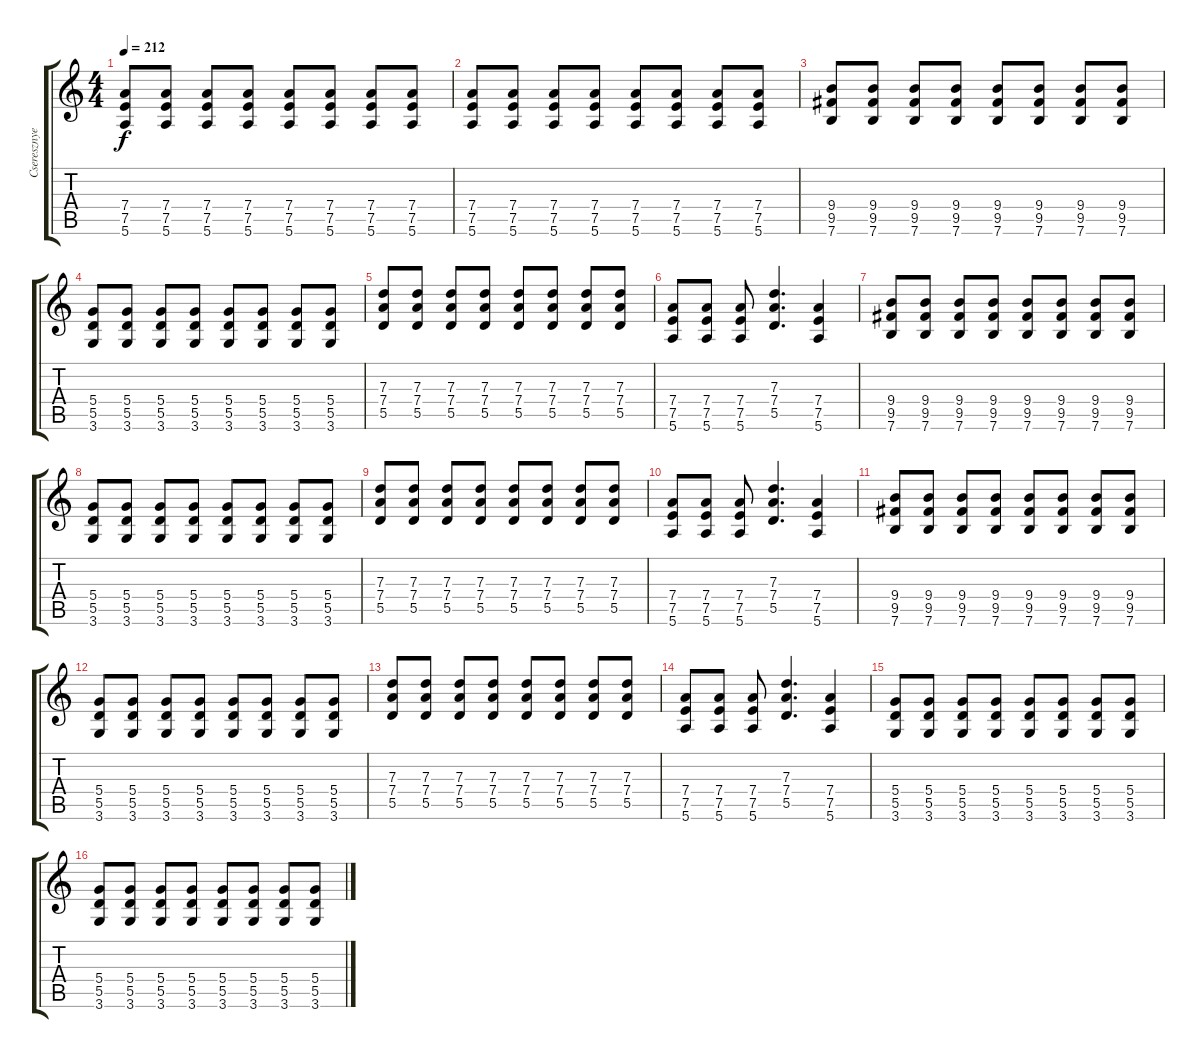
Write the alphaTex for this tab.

\track ("Cseresznye ritmus" "Cseresznye") {instrument distortionguitar}
\staff {score tabs}
\tuning (E4 B3 G3 D3 A2 E2) {hide}
\ts (4 4)
\tempo 212
\clef g2
\ks c
(7.4 7.5 5.6).8{dy f} (7.4 7.5 5.6).8 (7.4 7.5 5.6).8 (7.4 7.5 5.6).8 (7.4 7.5 5.6).8 (7.4 7.5 5.6).8 (7.4 7.5 5.6).8 (7.4 7.5 5.6).8 |
(7.4 7.5 5.6).8 (7.4 7.5 5.6).8 (7.4 7.5 5.6).8 (7.4 7.5 5.6).8 (7.4 7.5 5.6).8 (7.4 7.5 5.6).8 (7.4 7.5 5.6).8 (7.4 7.5 5.6).8 |
(9.4 9.5 7.6).8 (9.4 9.5 7.6).8 (9.4 9.5 7.6).8 (9.4 9.5 7.6).8 (9.4 9.5 7.6).8 (9.4 9.5 7.6).8 (9.4 9.5 7.6).8 (9.4 9.5 7.6).8 |
(5.4 5.5 3.6).8 (5.4 5.5 3.6).8 (5.4 5.5 3.6).8 (5.4 5.5 3.6).8 (5.4 5.5 3.6).8 (5.4 5.5 3.6).8 (5.4 5.5 3.6).8 (5.4 5.5 3.6).8 |
(7.3 7.4 5.5).8 (7.3 7.4 5.5).8 (7.3 7.4 5.5).8 (7.3 7.4 5.5).8 (7.3 7.4 5.5).8 (7.3 7.4 5.5).8 (7.3 7.4 5.5).8 (7.3 7.4 5.5).8 |
(7.4 7.5 5.6).8 (7.4 7.5 5.6).8 (7.4 7.5 5.6).8 (7.3 7.4 5.5).4{d} (7.4 7.5 5.6).4 |
(9.4 9.5 7.6).8 (9.4 9.5 7.6).8 (9.4 9.5 7.6).8 (9.4 9.5 7.6).8 (9.4 9.5 7.6).8 (9.4 9.5 7.6).8 (9.4 9.5 7.6).8 (9.4 9.5 7.6).8 |
(5.4 5.5 3.6).8 (5.4 5.5 3.6).8 (5.4 5.5 3.6).8 (5.4 5.5 3.6).8 (5.4 5.5 3.6).8 (5.4 5.5 3.6).8 (5.4 5.5 3.6).8 (5.4 5.5 3.6).8 |
(7.3 7.4 5.5).8 (7.3 7.4 5.5).8 (7.3 7.4 5.5).8 (7.3 7.4 5.5).8 (7.3 7.4 5.5).8 (7.3 7.4 5.5).8 (7.3 7.4 5.5).8 (7.3 7.4 5.5).8 |
(7.4 7.5 5.6).8 (7.4 7.5 5.6).8 (7.4 7.5 5.6).8 (7.3 7.4 5.5).4{d} (7.4 7.5 5.6).4 |
(9.4 9.5 7.6).8 (9.4 9.5 7.6).8 (9.4 9.5 7.6).8 (9.4 9.5 7.6).8 (9.4 9.5 7.6).8 (9.4 9.5 7.6).8 (9.4 9.5 7.6).8 (9.4 9.5 7.6).8 |
(5.4 5.5 3.6).8 (5.4 5.5 3.6).8 (5.4 5.5 3.6).8 (5.4 5.5 3.6).8 (5.4 5.5 3.6).8 (5.4 5.5 3.6).8 (5.4 5.5 3.6).8 (5.4 5.5 3.6).8 |
(7.3 7.4 5.5).8 (7.3 7.4 5.5).8 (7.3 7.4 5.5).8 (7.3 7.4 5.5).8 (7.3 7.4 5.5).8 (7.3 7.4 5.5).8 (7.3 7.4 5.5).8 (7.3 7.4 5.5).8 |
(7.4 7.5 5.6).8 (7.4 7.5 5.6).8 (7.4 7.5 5.6).8 (7.3 7.4 5.5).4{d} (7.4 7.5 5.6).4 |
(5.4 5.5 3.6).8 (5.4 5.5 3.6).8 (5.4 5.5 3.6).8 (5.4 5.5 3.6).8 (5.4 5.5 3.6).8 (5.4 5.5 3.6).8 (5.4 5.5 3.6).8 (5.4 5.5 3.6).8 |
(5.4 5.5 3.6).8 (5.4 5.5 3.6).8 (5.4 5.5 3.6).8 (5.4 5.5 3.6).8 (5.4 5.5 3.6).8 (5.4 5.5 3.6).8 (5.4 5.5 3.6).8 (5.4 5.5 3.6).8
